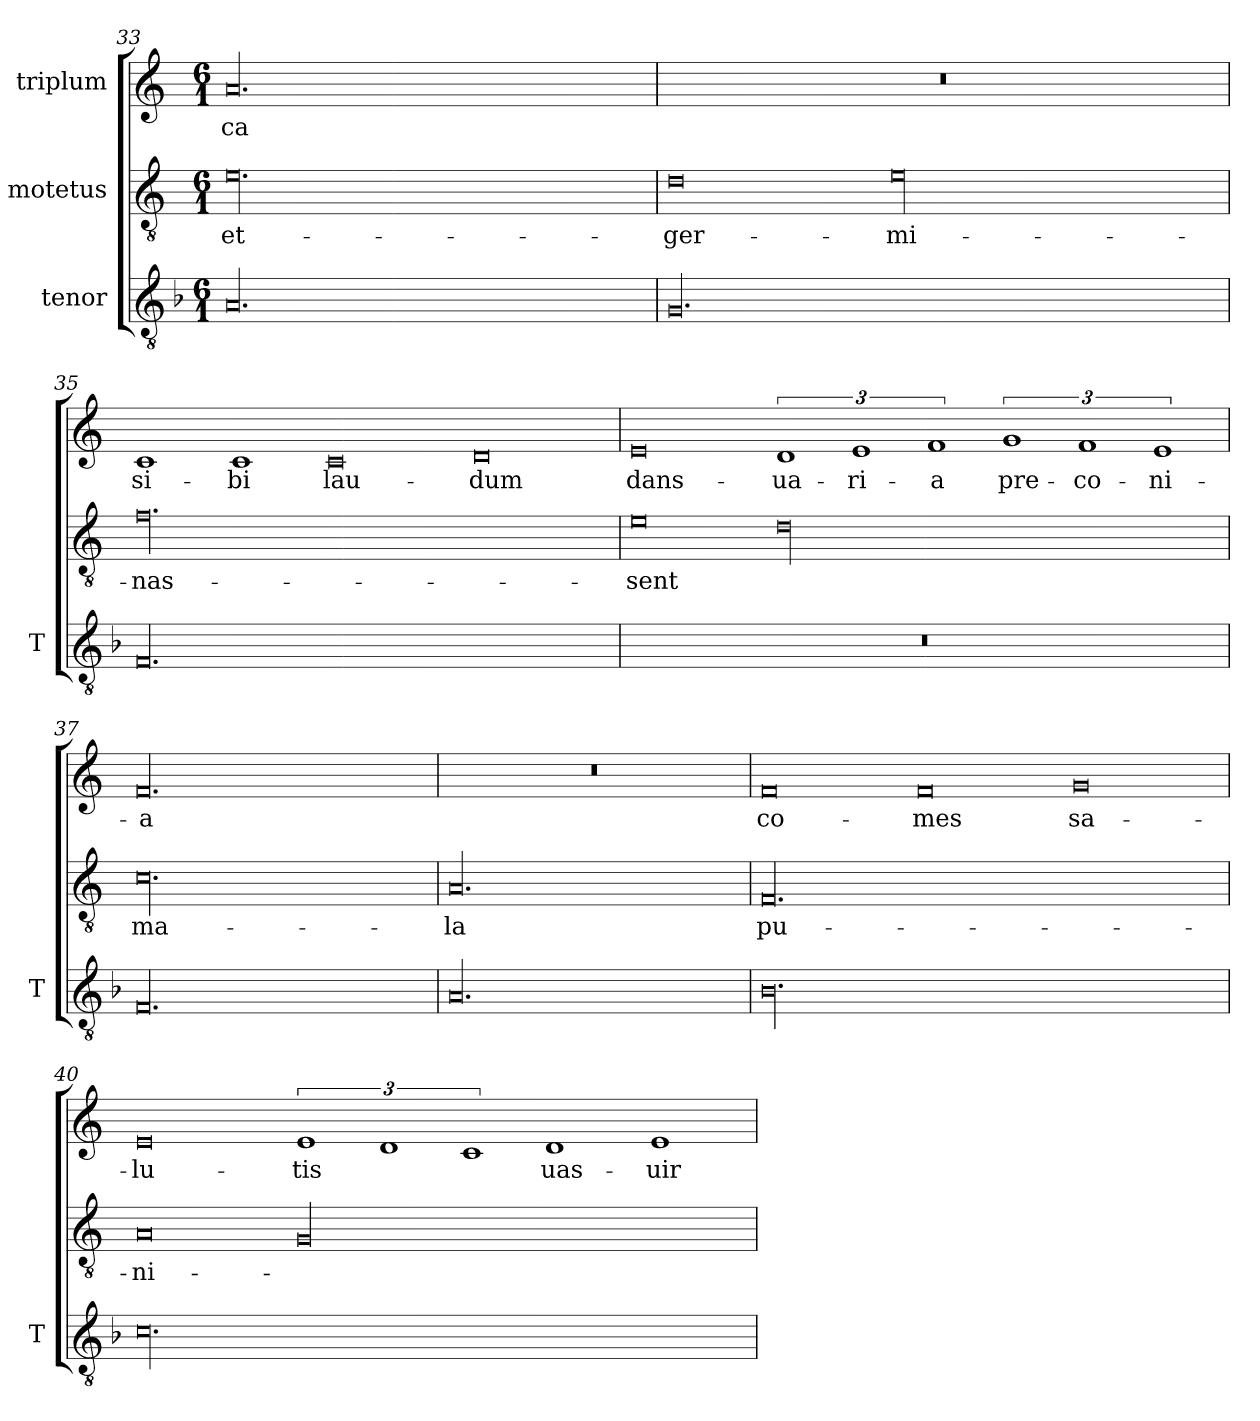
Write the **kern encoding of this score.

**kern	**kern	**text	**kern	**text
*part3	*part2	*part2	*part1	*part1
*staff3	*staff2	*staff2	*staff1	*staff1
*I"tenor	*I"motetus	*	*I"triplum	*
*I'T	*	*	*	*
*clefGv2	*clefGv2	*	*clefG2	*
*k[b-]	*k[]	*	*k[]	*
*F:	*C:	*	*C:	*
*M6/1	*M6/1	*	*M6/1	*
=33	=33	=33	=33	=33
00.A/	00.e\	et-	00.a/	-ca
=34	=34	=34	=34	=34
00.G/	0d\	ger-	00.r	.
.	00e\	-mi-	.	.
=35	=35	=35	=35	=35
00.F/	00.f\	-nas-	1c/	si-
.	.	.	1c/	-bi
.	.	.	0c/	lau-
.	.	.	0d/	-dum
=36	=36	=36	=36	=36
00.r	0e\	-sent	0e/	dans-
.	00d\	.	3%2d/	ua-
.	.	.	3%2e/	-ri-
.	.	.	3%2f/	-a
.	.	.	3%2g/	pre-
.	.	.	3%2f/	-co-
.	.	.	3%2e/	-ni-
=37	=37	=37	=37	=37
00.F/	00.c\	ma-	00.f/	-a
=38	=38	=38	=38	=38
00.A/	00.A/	-la	00.r	.
=39	=39	=39	=39	=39
00.B-\	00.F/	pu-	0f/	co-
.	.	.	0f/	-mes
.	.	.	0g/	sa-
=40	=40	=40	=40	=40
00.c\	0A/	-ni-	0e/	-lu-
.	00G/	.	3%2e/	-tis
.	.	.	3%2d/	.
.	.	.	3%2c/	.
.	.	.	1d/	uas-
.	.	.	1e/	uir-
=	=	=	=	=
*-	*-	*-	*-	*-
